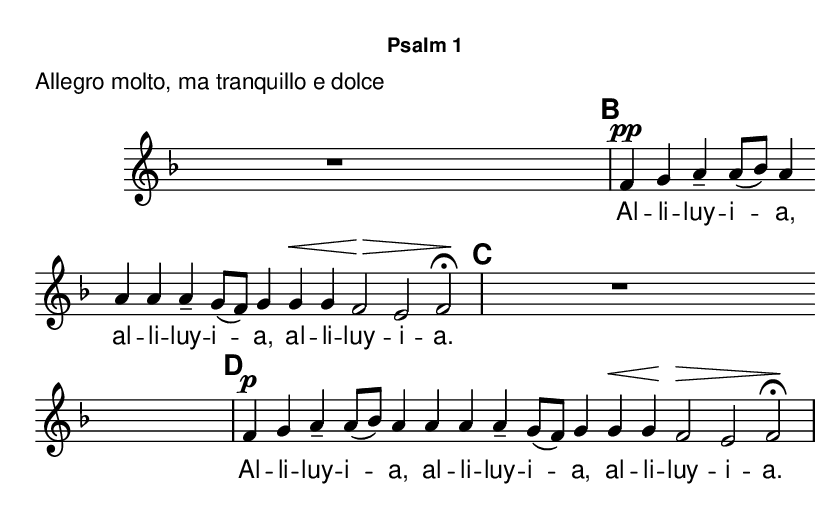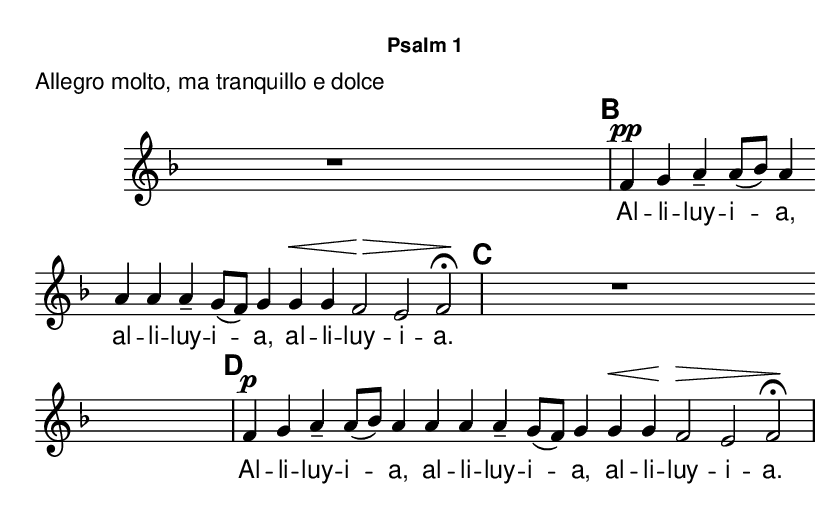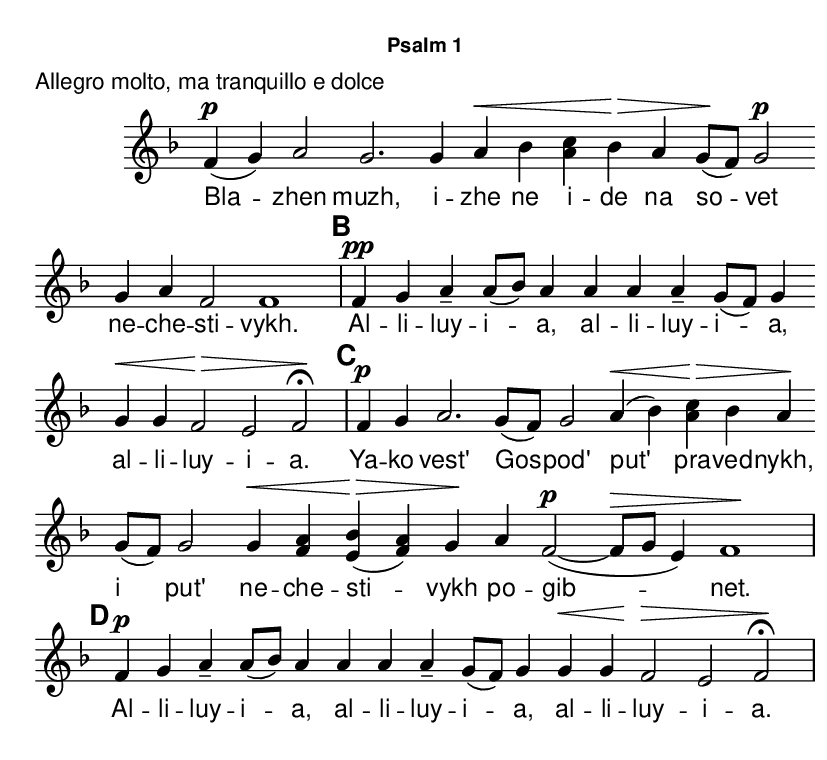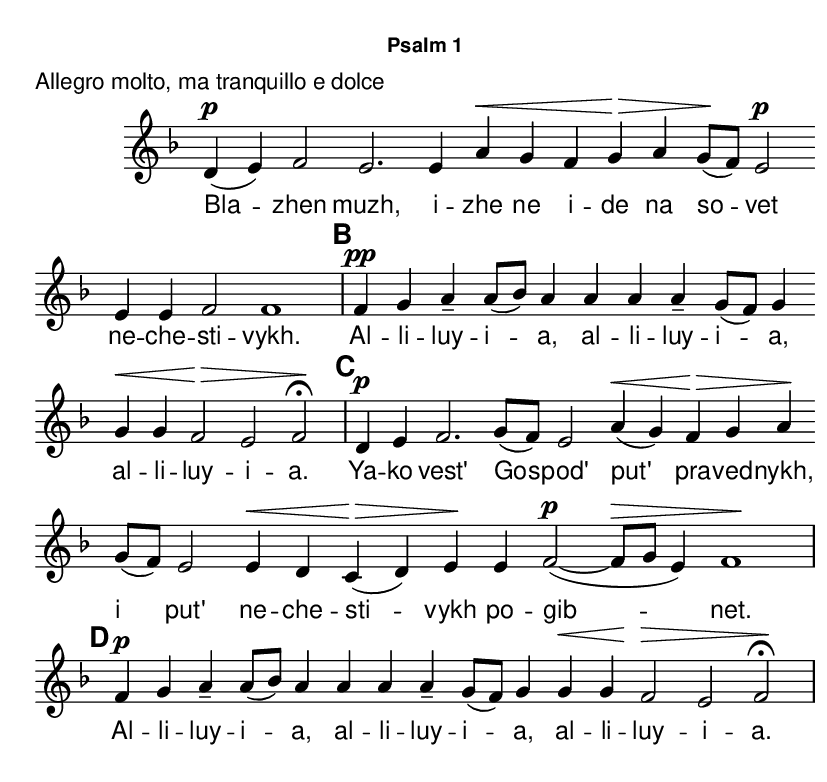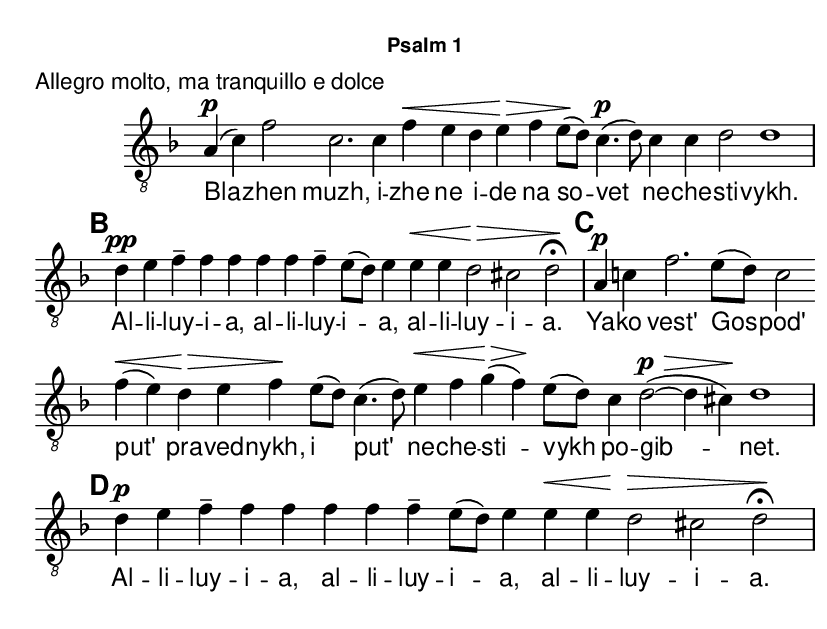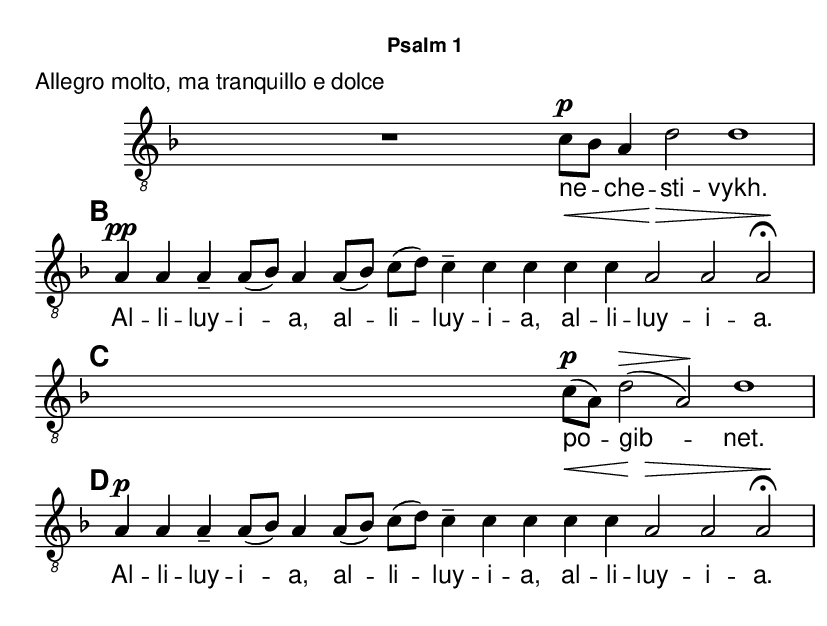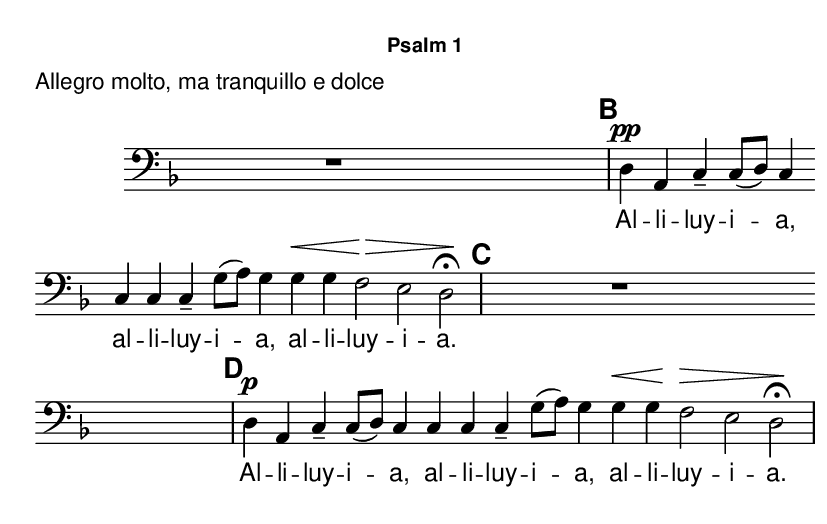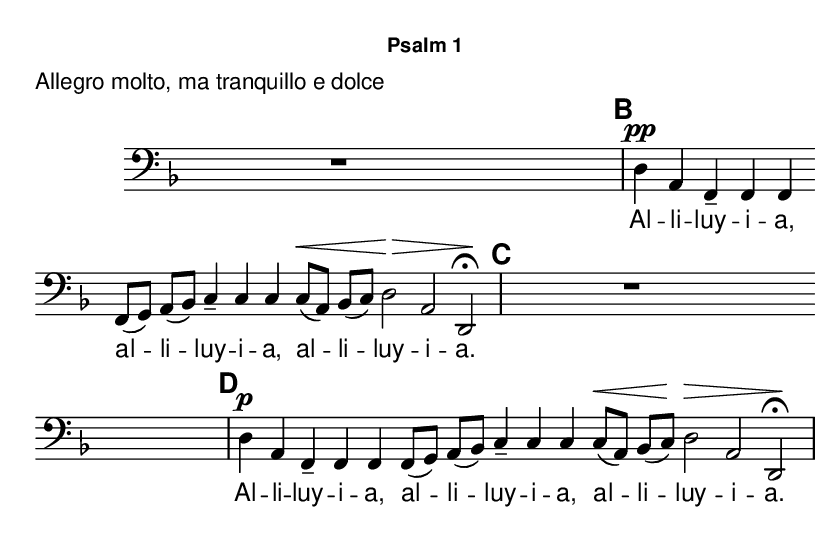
\version "2.18.2"


\header {
  subsubtitle = "Psalm 1"
  meter = "Allegro molto, ma tranquillo e dolce"
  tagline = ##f
}


\paper {
  paper-height = 220\mm
  paper-width = 140\mm
  top-margin = 8\mm
  bottom-margin = 2\mm
  left-margin = 6\mm
  right-margin = 2\mm


  fonts = #
  (make-pango-font-tree
   "'Noto Sans', Helvetica, Arial, sans-serif"
   "'Noto Sans', Helvetica, Arial, sans-serif"
   "'Inconsolata', 'Courier New', monospace"
   (/ (* staff-height pt) 2.5))

}

global = {
  \key f \major
  \numericTimeSignature
  \dynamicUp
  \autoBeamOff
  \cadenzaOn
  \accidentalStyle "modern-voice-cautionary"
  \override Score.TimeSignature #'stencil = ##f
  \set Score.markFormatter = #format-mark-box-numbers
}

obreak = {}

sopranoOneVoiceA = \relative c' {
  \time 7/4 s4*7 \bar ""
  \time 9/4  r1 \skip4*5 \bar ""
  \time 8/4  \skip4*8 \bar "|" \mark #2
  \time 5/4  f4 \pp  g4  a4 -- a8 ( [ bes8 ] ) a4 \bar ""
  \time 5/4  a4 a4 a4 -- g8 ( [ f8 ] )g4  \bar ""
  \time 4/2  g4 \< g4 f2  \> e2  f2 \!  \fermata \bar "|" \mark #3

}

sopranoOneVerseA = \lyricmode {
  Al -- li -- luy -- i -- "a,"
  al -- li -- luy -- i -- "a,"
  al -- li -- luy -- i -- "a."
}

sopranoOneVoiceB = \relative c' {
  \mark #3
  \time 8/4  \skip4*8 \bar ""
  \time 5/4   r1 \skip4 \bar ""
  \time 3/4  \skip4*3 \bar ""

  %page 2
  \time 6/4  \skip4*6 \bar ""
  \time 8/4 \skip4*8 \bar "|" \mark #4

  \time 5/4  f4 \p g a -- a8 [( bes ]) a4 \bar ""
  \time 7/4  a4 a a -- g8 ( [ f ) ] g4 g \< g \bar ""
  \time 3/2  f2 \> e2 f \!  \fermata  \bar "|" 
}

sopranoOneVerseB = \lyricmode {
  Al -- li -- luy -- i -- "a,"
  al -- li -- luy -- i -- "a,"
  al -- li -- luy -- i -- "a."
}



sopranoOneVoice = {\sopranoOneVoiceA \sopranoOneVoiceB}
sopranoOneVerse = {\sopranoOneVerseA \sopranoOneVerseB} 

sopranoTwoVoiceA = \relative c' {
  \time 7/4 s4*7 \bar ""
  \time 9/4  r1 \skip4*5 \bar ""
  \time 8/4  \skip4*8 \bar ""
  \time 5/4 \bar "|" \mark #2
  f4 \pp  g4  a4 -- a8 ( [ bes8 ] ) a4 \bar ""
  \time 5/4  a4 a4 a4 -- g8 ( [ f8 ] )g4  \bar ""
  \time 4/2  g4 \< g4 f2  \> e2  f2 \!  \fermata \bar "|" \mark #3

}

sopranoTwoVerseA = \lyricmode {
  Al -- li -- luy -- i -- "a,"
  al -- li -- luy -- i -- "a,"
  al -- li -- luy -- i -- "a."
}

sopranoTwoVoiceB = \relative c' {
  \mark #3
  \time 8/4  \skip4*8 \bar ""
  \time 5/4   r1 \skip4 \bar ""
  \time 3/4  \skip4*3 \bar ""

  %page 2
  \time 6/4  \skip4*6 \bar ""
  \time 8/4 \skip4*8 \bar "|" \mark #4

  \time 5/4  f4 \p g a -- a8 [( bes ]) a4 \bar ""
  \time 7/4  a4 a a -- g8 ( [ f ) ] g4 g \< g \bar ""
  \time 3/2  f2 \> e2 f \!  \fermata  \bar "|" 
}

sopranoTwoVerseB = \lyricmode {
  Al -- li -- luy -- i -- "a,"
  al -- li -- luy -- i -- "a,"
  al -- li -- luy -- i -- "a."
}



sopranoTwoVoice = {\sopranoTwoVoiceA \sopranoTwoVoiceB}
sopranoTwoVerse = {\sopranoTwoVerseA \sopranoTwoVerseB} 


altoOneVoiceA = \relative c' {
  \time 7/4  f4( \p g4) a2 g2. \bar ""
  \time 9/4  g4 a4 \< bes4 <c a>4 bes4 \! \> \> a4 g8 \! \! ( [ f8 ]) g2 \p \bar ""
  \time 8/4  g4 a4 f2 f1 \bar "|" \mark #2
  \time 5/4  f4 \pp g4 a4 -- a8( [ bes8 ) ] a4 \bar ""
  \time 5/4  a4 a4 a4 -- g8 ( [ f8 ) ] g4 \bar ""
  \time 4/2  g4 \< g4 f2 \! \> e2 f2 \! \fermata \bar "|"
}

altoOneVerseA = \lyricmode {
  Bla -- zhen "muzh," i -- zhe
  ne i -- de na so -- vet ne -- che -- sti -- "vykh."
  Al -- li -- luy -- i -- "a,"
  al -- li -- luy -- i -- "a,"
  al -- li -- luy -- i -- "a."
}

altoOneVoiceB = \relative c' {
  \mark #3
  \time 8/4  f4 \p g4 a2. g8 [( f8 ] ) g2 \bar ""
  \time 5/4   a4 \<  ( bes ) <c a>4 \> bes4 a4 \! \bar ""
  \time 3/4  g8 [( f8 ]) g2 \bar ""
  %page 2
  \time 6/4  g4 \< <a f> <bes e,>( \> <a f> ) g \!  a \bar ""
  \time 8/4 f2 \p  ( ~ f8 \> [ g ] e4 ) f1 \!  \bar "|" \mark #4

  \time 5/4  f4 \p g a -- a8 ( [ bes ) ] a4 \bar ""
  \time 7/4  a4 a a -- g8 ( [ f ) ] g4 g \< g \bar ""
  \time 3/2  f2 \> e f \! \fermata  \bar "|" 
}

altoOneVerseB = \lyricmode {
  Ya -- ko "vest'" Gos -- "pod'" "put'" pra -- ved -- "nykh," i "put'"
  ne -- che -- sti -- vykh po -- gib -- "net."

  Al -- li -- luy -- i -- "a,"
  al -- li -- luy -- i -- "a,"
  al -- li -- luy -- i -- "a."


}

altoOneVoice = {\altoOneVoiceA \altoOneVoiceB}
altoOneVerse = {\altoOneVerseA \altoOneVerseB}

altoTwoVoiceA = \relative c' {
  \time 7/4  d4 \p ( e4 ) f2 e2. \bar ""
  \time 9/4  e4 a4 \< g4 f4 g4 \> a4 g8 \!  [( f8 ]) e2 \p  \bar ""
  \time 8/4  e4 e4 f2 f1 \bar "|" \mark #2
  \time 5/4  f4 \pp g4 a4 -- a8( [ bes8 ) ] a4 \bar ""
  \time 5/4  a4 a4 a4 -- g8 ( [ f8 ) ] g4 \bar ""
  \time 4/2  g4 \< g4 f2 \! \> e2 f2 \! \fermata \bar "|"
}

altoTwoVerseA = \lyricmode {
  Bla -- zhen "muzh," i -- zhe
  ne i -- de na so -- vet ne -- che -- sti -- "vykh."
  Al -- li -- luy -- i -- "a,"
  al -- li -- luy -- i -- "a,"
  al -- li -- luy -- i -- "a."
}

altoTwoVoiceB = \relative c' {
  \mark #3
  \time 8/4  d4 \p e4 f2. g8 ( [ f8 ] ) e2 \bar ""
  \time 5/4   a4 \<(  g4 ) f4  \> g4 a4 \! \bar ""
  \time 3/4  g8 [( f8 ]) e2 \bar ""

  %page 2
  \time 6/4  e4 \<  d c   \> ( d ) e \!  e \bar ""
  \time 8/4 f2 \p  ( ~ f8 \> [ g ] e4 ) f1 \!  \bar "|" \mark #4
  \time 5/4  f4 \p g a -- a8 ( [ bes ) ] a4 \bar ""
  \time 7/4  a4 a a -- g8 ( [ f ) ] g4 g \< g \bar ""
  \time 3/2  f2 \> e f \! \fermata  \bar "|" 
}

altoTwoVerseB = \lyricmode {
  Ya -- ko "vest'" Gos -- "pod'" "put'" pra -- ved -- "nykh," i "put'"
  ne -- che -- sti -- vykh po -- gib -- "net."

  Al -- li -- luy -- i -- "a,"
  al -- li -- luy -- i -- "a,"
  al -- li -- luy -- i -- "a."
}



altoTwoVoice  = {\altoTwoVoiceA \altoTwoVoiceB}
altoTwoVerse  = {\altoTwoVerseA \altoTwoVerseB}


tenoreOneVoiceA = \relative c' {
  \time 7/4 a4 \p ( c4 ) f2 c2. \bar ""
  \time 9/4  c4  f4 \< e4 d4 e4 \> f4  e8 \! ( [ d8 ) ] c4.\p ( d8 ) \bar ""
  \time 8/4  c4  c4 d2 d1 \bar "|" \mark #2
  \time 5/4   d4 \pp e4 f4 -- f4 f4 \bar ""
  \time 5/4  f4 f4 f4 -- e8 ( [ d8 ) ] e4 \bar ""
  \time 4/2  e4 \<  e4 d2  \> cis2 d2 \! \fermata \bar "|" \mark #3

}

tenoreOneVerseA = \lyricmode {
  Bla -- zhen "muzh," i -- zhe
  ne i -- de na so -- vet ne -- che -- sti -- "vykh."
  Al -- li -- luy -- i -- "a,"
  al -- li -- luy -- i -- "a,"
  al -- li -- luy -- i -- "a."


}

tenoreOneVoiceB = \relative c' {
  \mark #3
  \time 8/4  a4 \p c4 f2. e8 ( [ d8 ) ] c2 \bar ""
  \time 5/4  f4 \< ( e4 ) d4 \> e4 f4 \!\bar ""
  \time 3/4  e8 ( [ d8 ) ] c4. ( d8 ) \bar ""

  % page 2
  \time 6/4 e4 \< f g \> ( f ) \! e8 ( [ d ) ] c4 \bar ""
  \time 8/4  d2  \p \> (~ d4 cis! ) \! d1 \bar "|" \mark #4
  \time 5/4  d4 \p e f -- f f \bar ""
  \time 7/4  f4 f f -- e8 ( [ d ] ) e4  e \< \< e \bar ""
  \time 3/2  d2 \> cis!2 d \! \fermata  \bar "|" 
}

tenoreOneVerseB = \lyricmode {
  Ya -- ko "vest'" Gos -- "pod'" "put'" pra -- ved -- "nykh," i "put'"
  ne -- che -- sti -- vykh po -- gib -- "net."

  Al -- li -- luy -- i -- "a,"
  al -- li -- luy -- i -- "a,"
  al -- li -- luy -- i -- "a."
}

tenoreOneVoice = { \tenoreOneVoiceA \tenoreOneVoiceB }
tenoreOneVerse = {\tenoreOneVerseA \tenoreOneVerseB}

tenoreTwoVoiceA = \relative c' {
  \time 7/4 s4*7 \bar ""
  \time 9/4  r1 \skip4*5 \bar ""

  \time 8/4  c8 \p  [ bes8 ] a4 d2 d1 \bar "|" \mark #2
  \time 5/4   a4 \pp a4 a4 -- a8 ( [ bes8 ) ] a4 \bar ""
  \time 5/4  a8 ( [ bes8 )  ] c8 [ ( d8 ) ] c4 -- c4 c4 \bar ""
  \time 4/2  c4 \<  c4 a2  \> a2 a2 \! \fermata \bar "|" \mark #3

}

tenoreTwoVerseA = \lyricmode {
  ne -- che -- sti -- "vykh."
  Al -- li -- luy -- i -- "a,"
  al -- li -- luy -- i -- "a,"
  al -- li -- luy -- i -- "a."


}

tenoreTwoVoiceB = \relative c' {
  \mark #3
  \time 8/4  \skip4*8  \bar ""
  \time 5/4  \skip4*5  \bar ""
  \time 3/4  \skip4*3 \bar ""

  % page 2
  \time 6/4 \skip4*5 c8 [( \p a8 ]) \bar ""
  \time 8/4  d2   \> ( a2 ) \! d1 \bar "|" \mark #4

  \time 5/4  a4 \p a a -- a8 ( [ bes ) ] a4 \bar ""
  \time 7/4  a8 ( [ bes )  ] c [( d ) ] c4 -- c c c  \< c  \bar ""
  \time 3/2  a2\> a2  a \! \fermata  \bar "|" 
}

tenoreTwoVerseB = \lyricmode {
  po -- gib -- "net."

  Al -- li -- luy -- i -- "a,"
  al -- li -- luy -- i -- "a,"
  al -- li -- luy -- i -- "a."
}

tenoreTwoVoice = { \tenoreTwoVoiceA \tenoreTwoVoiceB }
tenoreTwoVerse = {\tenoreTwoVerseA \tenoreTwoVerseB}


bassoOneVoiceA = \relative c {

  \time 7/4 s4*7 \bar ""
  \time 9/4  r1 \skip4*5 \bar ""
  \time 8/4  \skip4*8 \bar "|" \mark #2
  \time 5/4  d4 \pp a4 c4 -- c8 ( [ d8 ) ] c4 \bar ""
  \time 5/4  c4 c4 c4 -- g'8 ( [ a8 ) ] g4 \bar ""
  \time 4/2  g4 \< g4 f2 \> e2 d2 \! \fermata \bar "|" \mark #3

}

bassoOneVerseA = \lyricmode {
  Al -- li -- luy -- i -- "a,"
  al -- li -- luy -- i -- "a,"
  al -- li -- luy -- i -- "a."

}

bassoOneVoiceB = \relative c {
  \mark #3
  \time 8/4  \skip4*8 \bar ""
  \time 5/4   r1 \skip4 \bar ""
  \time 3/4  \skip4*3 \bar ""

  %page 2
  \time 6/4  \skip4*6 \bar ""
  \time 8/4 \skip4*8 \bar "|" \mark #4

  \time 5/4  d4 \p a c -- c8 ( [ d ) ] c4 \bar ""
  \time 7/4  c4 c c -- g'8 ( [ a ) ] g4 g \<  g \bar ""
  \time 3/2  f2\> e d \!  \fermata  \bar "|" 
}

bassoOneVerseB = \lyricmode {

  Al -- li -- luy -- i -- "a,"
  al -- li -- luy -- i -- "a,"
  al -- li -- luy -- i -- "a."
}

bassoOneVoice = { \bassoOneVoiceA \bassoOneVoiceB }
bassoOneVerse = {\bassoOneVerseA \bassoOneVerseB}

bassoTwoVoiceA = \relative c {

  \time 7/4 s4*7 \bar ""
  \time 9/4  r1 \skip4*5 \bar ""
  \time 8/4  \skip4*8 \bar "|" \mark #2
  \time 5/4  d4 \pp a4 f4 -- f4 f4 \bar ""
  \time 5/4  f8 ( [ g8 )  ] a8( [ bes8 ) ] c4 -- c4 c4 \bar ""
  \time 4/2  c8 \< ( [ a8 )  ] bes8 [ ( c8 ) ] d2 \> a2 d,2 \! \fermata  \mark#3 \bar "|"

}

bassoTwoVerseA = \lyricmode {
  Al -- li -- luy -- i -- "a,"
  al -- li -- luy -- i -- "a,"
  al -- li -- luy -- i -- "a."

}

bassoTwoVoiceB = \relative c {
  \mark #3
  \time 8/4  \skip4*8 \bar ""
  \time 5/4   r1 \skip4 \bar ""
  \time 3/4  \skip4*3 \bar ""

  %page 2
  \time 6/4  \skip4*6 \bar ""
  \time 8/4 \skip4*8 \bar "|" \mark #4

  \time 5/4  d4 \p a f -- f f \bar ""
  \time 7/4  f8 [( g  ]) a [( bes  ]) c4 -- c c c8 \< [( a  ]) bes [(  c8  ]) \bar ""
  \time 3/2  d2 \> a d, \!  \fermata  \bar "|" 
}

bassoTwoVerseB = \lyricmode {

  Al -- li -- luy -- i -- "a,"
  al -- li -- luy -- i -- "a,"
  al -- li -- luy -- i -- "a."
}

bassoTwoVoice = { \bassoTwoVoiceA \bassoTwoVoiceB }
bassoTwoVerse = {\bassoTwoVerseA \bassoTwoVerseB}



%---------- Soprano-------------------------------
\book {
  \bookOutputName "01_sopranoOne"
  \score {
    \new Staff \with {
    } { \global  \sopranoOneVoice }
    \addlyrics { \sopranoOneVerse }
  }
}


\book {
  \bookOutputName "02_sopranoTwo"
  \score {
    \new Staff \with {
    } { \global \sopranoTwoVoice }
    \addlyrics { \sopranoTwoVerse }
  }
}
%---------- Alto -------------------------------
\book {
  \bookOutputName "03_altoOne"
  \score {
    \new Staff \with {
    } {\dynamicUp \global  \altoOneVoice }
    \addlyrics { \altoOneVerse }
  }
}
\book {
  \bookOutputName "04_altoTwo"
  \score {
    \new Staff \with {
    } { \global  \altoTwoVoice }
    \addlyrics { \altoTwoVerse }
  }
}

%---------- Tenore -------------------------------
\book {
  \bookOutputName "05_tenoreOne"
  \score {
    \new Staff \with {
    } {\clef "treble_8" \global \tenoreOneVoice }
    \addlyrics { \tenoreOneVerse }
  }
}
\book {
  \bookOutputName "06_tenoreTwo"
  \score {
    \new Staff \with {
    } { \clef "treble_8" \global  \tenoreTwoVoice }
    \addlyrics { \tenoreTwoVerse }
  }
}

%---------- Basso -------------------------------
\book {
  \bookOutputName "07_bassoOne"
  \score {
    \new Staff \with {
    } { \clef bass \global  \bassoOneVoice }
    \addlyrics { \bassoOneVerse }
  }
}
\book {
  \bookOutputName "08_bassoTwo"
  \score {
    \new Staff \with {
    } { \clef bass \global   \bassoTwoVoice }
    \addlyrics { \bassoTwoVerse }
  }
}

